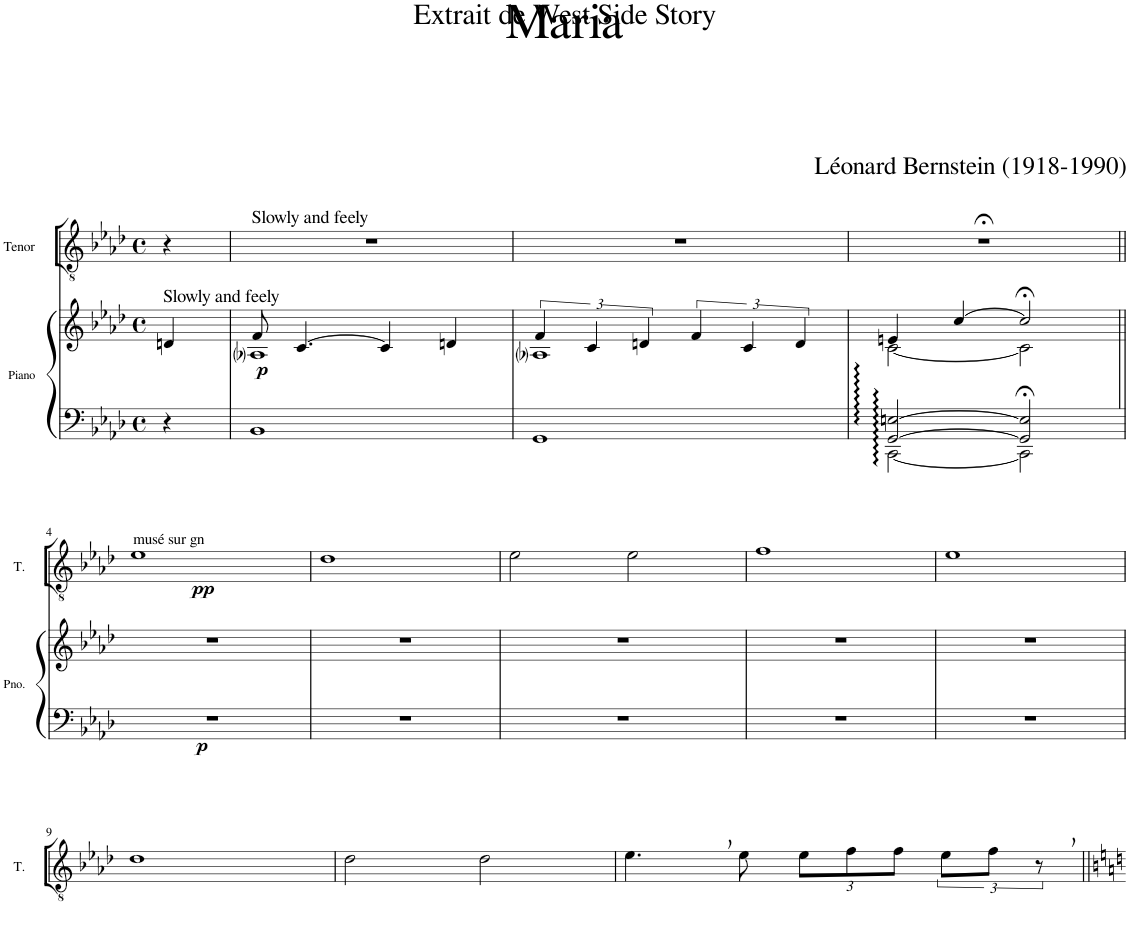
**kern	**kern	**dynam	**kern	**text	**dynam
*part2	*part2	*part2	*part1	*part1	*part1
*staff3	*staff2	*staff2/3	*staff1	*staff1	*staff1
*I"Piano	*	*	*I"Tenor	*	*
*I'Pno.	*	*	*I'T.	*	*
*clefF4	*clefG2	*	*clefGv2	*	*
*k[b-e-a-d-]	*k[b-e-a-d-]	*	*k[b-e-a-d-]	*	*
*M4/4	*M4/4	*	*M4/4	*	*
*met(c)	*met(c)	*	*met(c)	*	*
=	=	=	=	=	=
!	!LO:TX:a:t=Slowly and feely	!	!	!	!
!	!	!LO:DY:b	!	!	!
4r	4dn/	p	4r	.	.
=1	=1	=1	=1	=1	=1
*	*^	*	*	*	*
!	!	!	!	!LO:TX:a:t=Slowly and feely	!	!
1BB-	8f/	1A-i	.	1r	.	.
.	[4.c/	.	.	.	.	.
.	4c/]	.	.	.	.	.
.	4dn/	.	.	.	.	.
=2	=2	=2	=2	=2	=2	=2
1GG	6f/	1A-i	.	1r	.	.
.	6c/	.	.	.	.	.
.	6dn/	.	.	.	.	.
.	6f/	.	.	.	.	.
.	6c/	.	.	.	.	.
.	6d/	.	.	.	.	.
=3	=3	=3	=3	=3	=3	=3
*^	*	*	*	*	*	*
[2GG/: [2En/:	[2CC\	4en:/	[2c\	.	1r;<	.	.
.	.	[4cc/	.	.	.	.	.
2GG/];< 2E/];<	2CC\]	2cc;</]	2c\]	.	.	.	.
!!LO:LB:g=z
=4||	=4||	=4||	=4||	=4||	=4||	=4||	=4||
!	!	!	!	!	!LO:TX:a:t=musé sur gn	!	!
!	!	!	!	!LO:DY:b=2	!	!	!LO:DY:b
*v	*v	*	*	*	*	*	*
*	*v	*v	*	*	*	*
1r	1r	p	1e-	.	pp
=5	=5	=5	=5	=5	=5
1r	1r	.	1d-	.	.
=6	=6	=6	=6	=6	=6
1r	1r	.	2e-\	.	.
.	.	.	2e-\	.	.
=7	=7	=7	=7	=7	=7
1r	1r	.	1f	.	.
=8	=8	=8	=8	=8	=8
1r	1r	.	1e-	.	.
!!LO:LB:g=z
=9	=9	=9	=9	=9	=9
1r	1r	.	1d-	.	.
=10	=10	=10	=10	=10	=10
1r	1r	.	2d-\	.	.
.	.	.	2d-\	.	.
=11	=11	=11	=11	=11	=11
1r	1r	.	4.e-,\	.	.
!	!	!	!	!LO:LY:b	!LO:HP:b
.	.	.	8e-\	Ma-	<
*	*	*	*Xbrackettup	*	*
!	!	!	!	!LO:LY:b	!
.	.	.	12e-\L	-ri-	.
!	!	!	!	!LO:LY:b	!
.	.	.	12f\	-a,	.
!	!	!	!	!LO:LY:b	!
.	.	.	12f\J	Ma-	.
*	*	*	*brackettup	*	*
!	!	!	!	!LO:LY:b	!
.	.	.	12e-\L	-ri-	.
!	!	!	!	!LO:LY:b	!
.	.	.	12f\J	-a,	.
.	.	.	12r	.	[
=||	=||	=||	=||	=||	=||
*-	*-	*-	*-	*-	*-
